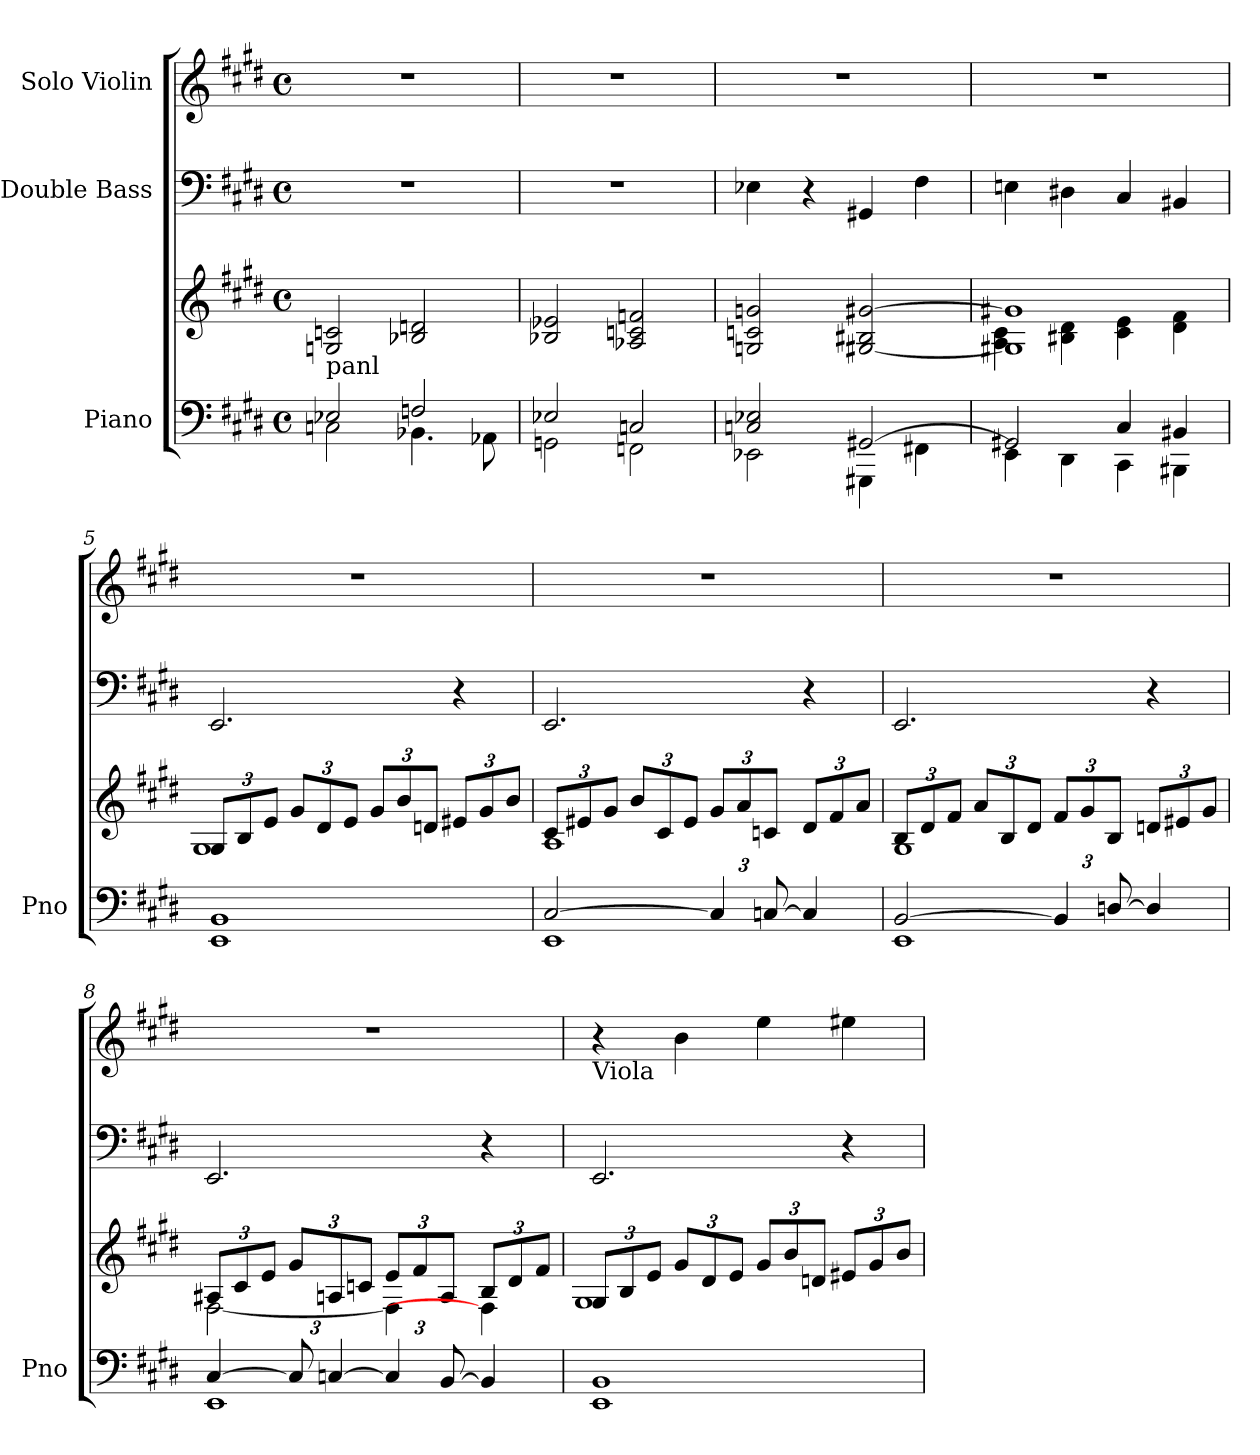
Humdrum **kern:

**kern	**kern	**kern	**kern
*part3	*part3	*part2	*part1
*staff4	*staff3	*staff2	*staff1
*I"Piano	*	*I"Double Bass	*I"Solo Violin
*I'Pno	*	*	*
*clefF4	*clefG2	*clefF4	*clefG2
*	*	*ITrd7c12	*
*k[f#c#g#d#]	*k[f#c#g#d#]	*k[f#c#g#d#]	*k[f#c#g#d#]
*E:	*E:	*E:	*E:
*M4/4	*M4/4	*M4/4	*M4/4
*met(c)	*met(c)	*met(c)	*met(c)
*MM52	*MM52	*MM52	*MM52
=1	=1	=1	=1
*^	*	*	*
!	!	!LO:TX:b:t=panl	!	!
2E-X/	2Cn\	2Gn/ 2cn/	1r	1r
2Fn/	4.BB-X\	2B-X/ 2dn/	.	.
.	8AA-X\	.	.	.
=2	=2	=2	=2	=2
2E-X/	2GGn\	2B-X/ 2e-X/	1r	1r
2Cn/	2FFn\	2A-X/ 2cn/ 2fn/	.	.
=3	=3	=3	=3	=3
2Cn/ 2E-X/	2EE-X\	2Gn/ 2cn/ 2gn/	4EE-X\	1r
.	.	.	4r	.
[>2GG#X/	4GGG#X\	[2G#X/ 2B#X/ [2g#X/	4GGG#X/	.
.	4FF#X\	.	4FF#\	.
=4	=4	=4	=4	=4
*	*	*^	*	*
2GG#X/]	4EE\	1G#X] 1g#X]	4A\ 4c#\	4EEn\	1r
.	4DD#\	.	4B#X\ 4d#\	4DD#X\	.
4C#/	4CC#\	.	4c#\ 4e\	4CC#/	.
4BB#X/	4BBB#X\	.	4d#\ 4f#\	4BBB#X/	.
*v	*v	*	*	*	*
!!LO:LB:g=z
=5	=5	=5	=5	=5
1EE 1BB	12G#/L	1G#	2.EEE/	1r
.	12B/	.	.	.
.	12e/J	.	.	.
.	12g#/L	.	.	.
.	12d#/	.	.	.
.	12e/J	.	.	.
.	12g#/L	.	.	.
.	12b/	.	.	.
.	12dn/J	.	.	.
.	12e#X/L	.	4r	.
.	12g#/	.	.	.
.	12b/J	.	.	.
=6	=6	=6	=6	=6
*^	*	*	*	*
[>2C#/	1EE	12c#/L	1A	2.EEE/	1r
.	.	12e#X/	.	.	.
.	.	12g#/J	.	.	.
.	.	12b/L	.	.	.
.	.	12c#/	.	.	.
.	.	12e#/J	.	.	.
*Xbrackettup	*	*	*	*	*
6C#/]	.	12g#/L	.	.	.
.	.	12a/	.	.	.
[>12Cn/	.	12cn/J	.	.	.
4C/]	.	12d#/L	.	4r	.
.	.	12f#/	.	.	.
.	.	12a/J	.	.	.
=7	=7	=7	=7	=7	=7
[>2BB/	1EE	12B/L	1G#	2.EEE/	1r
.	.	12d#/	.	.	.
.	.	12f#/J	.	.	.
.	.	12a/L	.	.	.
.	.	12B/	.	.	.
.	.	12d#/J	.	.	.
6BB/]	.	12f#/L	.	.	.
.	.	12g#/	.	.	.
[>12Dn/	.	12B/J	.	.	.
4D/]	.	12dn/L	.	4r	.
.	.	12e#X/	.	.	.
.	.	12g#/J	.	.	.
=8	=8	=8	=8	=8	=8
[>4C#/	1EE	12A#X/L	[<2F#\	2.EEE/	1r
.	.	12c#/	.	.	.
.	.	12e/J	.	.	.
12C#/]	.	12g#/L	.	.	.
[>6Cn/	.	12An/	.	.	.
.	.	12cn/J	.	.	.
6C/]	.	12e/L	4F#\]	.	.
.	.	12f#/	.	.	.
[>12BB/	.	12A/J	.	.	.
4BB/]	.	12B/L	4F#\]	4r	.
.	.	12d#/	.	.	.
.	.	12f#/J	.	.	.
*v	*v	*	*	*	*
!!LO:LB:g=z
=9	=9	=9	=9	=9
!	!	!	!	!LO:TX:b:t=Viola
1EE 1BB	12G#/L	1G#	2.EEE/	4r
.	12B/	.	.	.
.	12e/J	.	.	.
.	12g#/L	.	.	4b\
.	12d#/	.	.	.
.	12e/J	.	.	.
.	12g#/L	.	.	4ee\
.	12b/	.	.	.
.	12dn/J	.	.	.
.	12e#X/L	.	4r	4ee#X\
.	12g#/	.	.	.
.	12b/J	.	.	.
*	*v	*v	*	*
=	=	=	=
*-	*-	*-	*-
